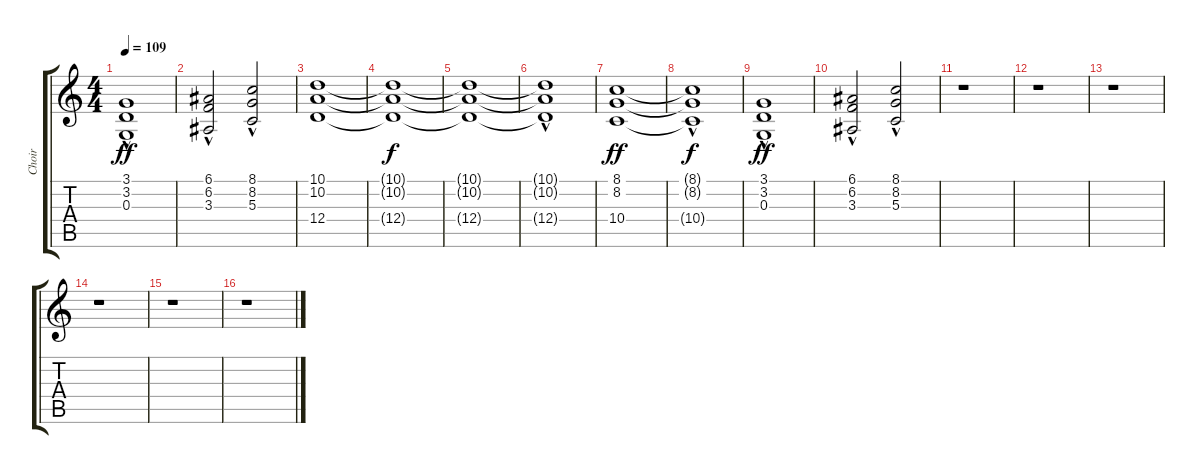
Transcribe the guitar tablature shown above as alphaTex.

\track ("Choir" "Choir") {instrument pad4choir}
\staff {score tabs}
\tuning (E4 B3 G3 D3 A2 E2) {hide}
\ts (4 4)
\tempo 109
\clef g2
\ks c
(3.1{hac} 3.2{hac} 0.3{hac}).1{dy ff} |
(6.1{hac} 6.2{hac} 3.3{hac}).2 (8.1{hac} 8.2{hac} 5.3{hac}).2 |
(10.1 10.2 12.4).1 |
(10.1{t} 10.2{t} 12.4{t}).1{dy f} |
(10.1{t} 10.2{t} 12.4{t}).1 |
(10.1{hac t} 10.2{hac t} 12.4{hac t}).1 |
(8.1 8.2 10.4).1{dy ff} |
(8.1{hac t} 8.2{hac t} 10.4{hac t}).1{dy f} |
(3.1{hac} 3.2{hac} 0.3{hac}).1{dy ff} |
(6.1{hac} 6.2{hac} 3.3{hac}).2 (8.1{hac} 8.2{hac} 5.3{hac}).2 |
r.1 |
r.1 |
r.1 |
r.1 |
r.1 |
r.1
